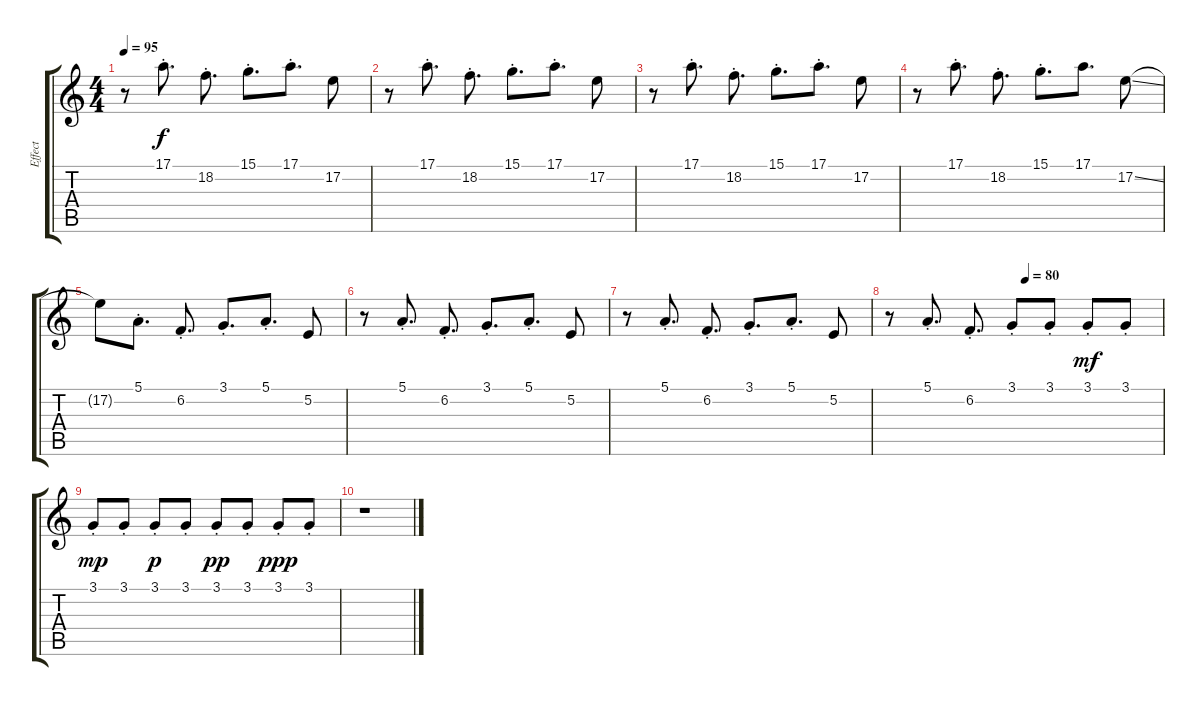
\track ("Effect" "Effect") {instrument lead6voice}
\staff {score tabs}
\tuning (E4 B3 G3 D3 A2 E2) {hide}
\ts (4 4)
\tempo 95
\clef g2
\ks c
r.8{dy f} 17.1{st}.8{d} 18.2{st}.8{d} 15.1{st}.8{d} 17.1{st}.8{d} 17.2.8 |
r.8 17.1{st}.8{d} 18.2{st}.8{d} 15.1{st}.8{d} 17.1{st}.8{d} 17.2.8 |
r.8 17.1{st}.8{d} 18.2{st}.8{d} 15.1{st}.8{d} 17.1{st}.8{d} 17.2.8 |
r.8 17.1{st}.8{d} 18.2{st}.8{d} 15.1{st}.8{d} 17.1.8{d} 17.2{ss}.8 |
17.2{t}.8 5.1{st}.8{d} 6.2{st}.8{d} 3.1{st}.8{d} 5.1{st}.8{d} 5.2.8 |
r.8 5.1{st}.8{d} 6.2{st}.8{d} 3.1{st}.8{d} 5.1{st}.8{d} 5.2.8 |
r.8 5.1{st}.8{d} 6.2{st}.8{d} 3.1{st}.8{d} 5.1{st}.8{d} 5.2.8 |
\tempo (80 0.5)
r.8 5.1{st}.8{d} 6.2{st}.8{d} 3.1{st}.8 3.1{st}.8 3.1{st}.8{dy mf} 3.1{st}.8 |
3.1{st}.8{dy mp} 3.1{st}.8 3.1{st}.8{dy p} 3.1{st}.8 3.1{st}.8{dy pp} 3.1{st}.8 3.1{st}.8{dy ppp} 3.1{st}.8 |
r.1
